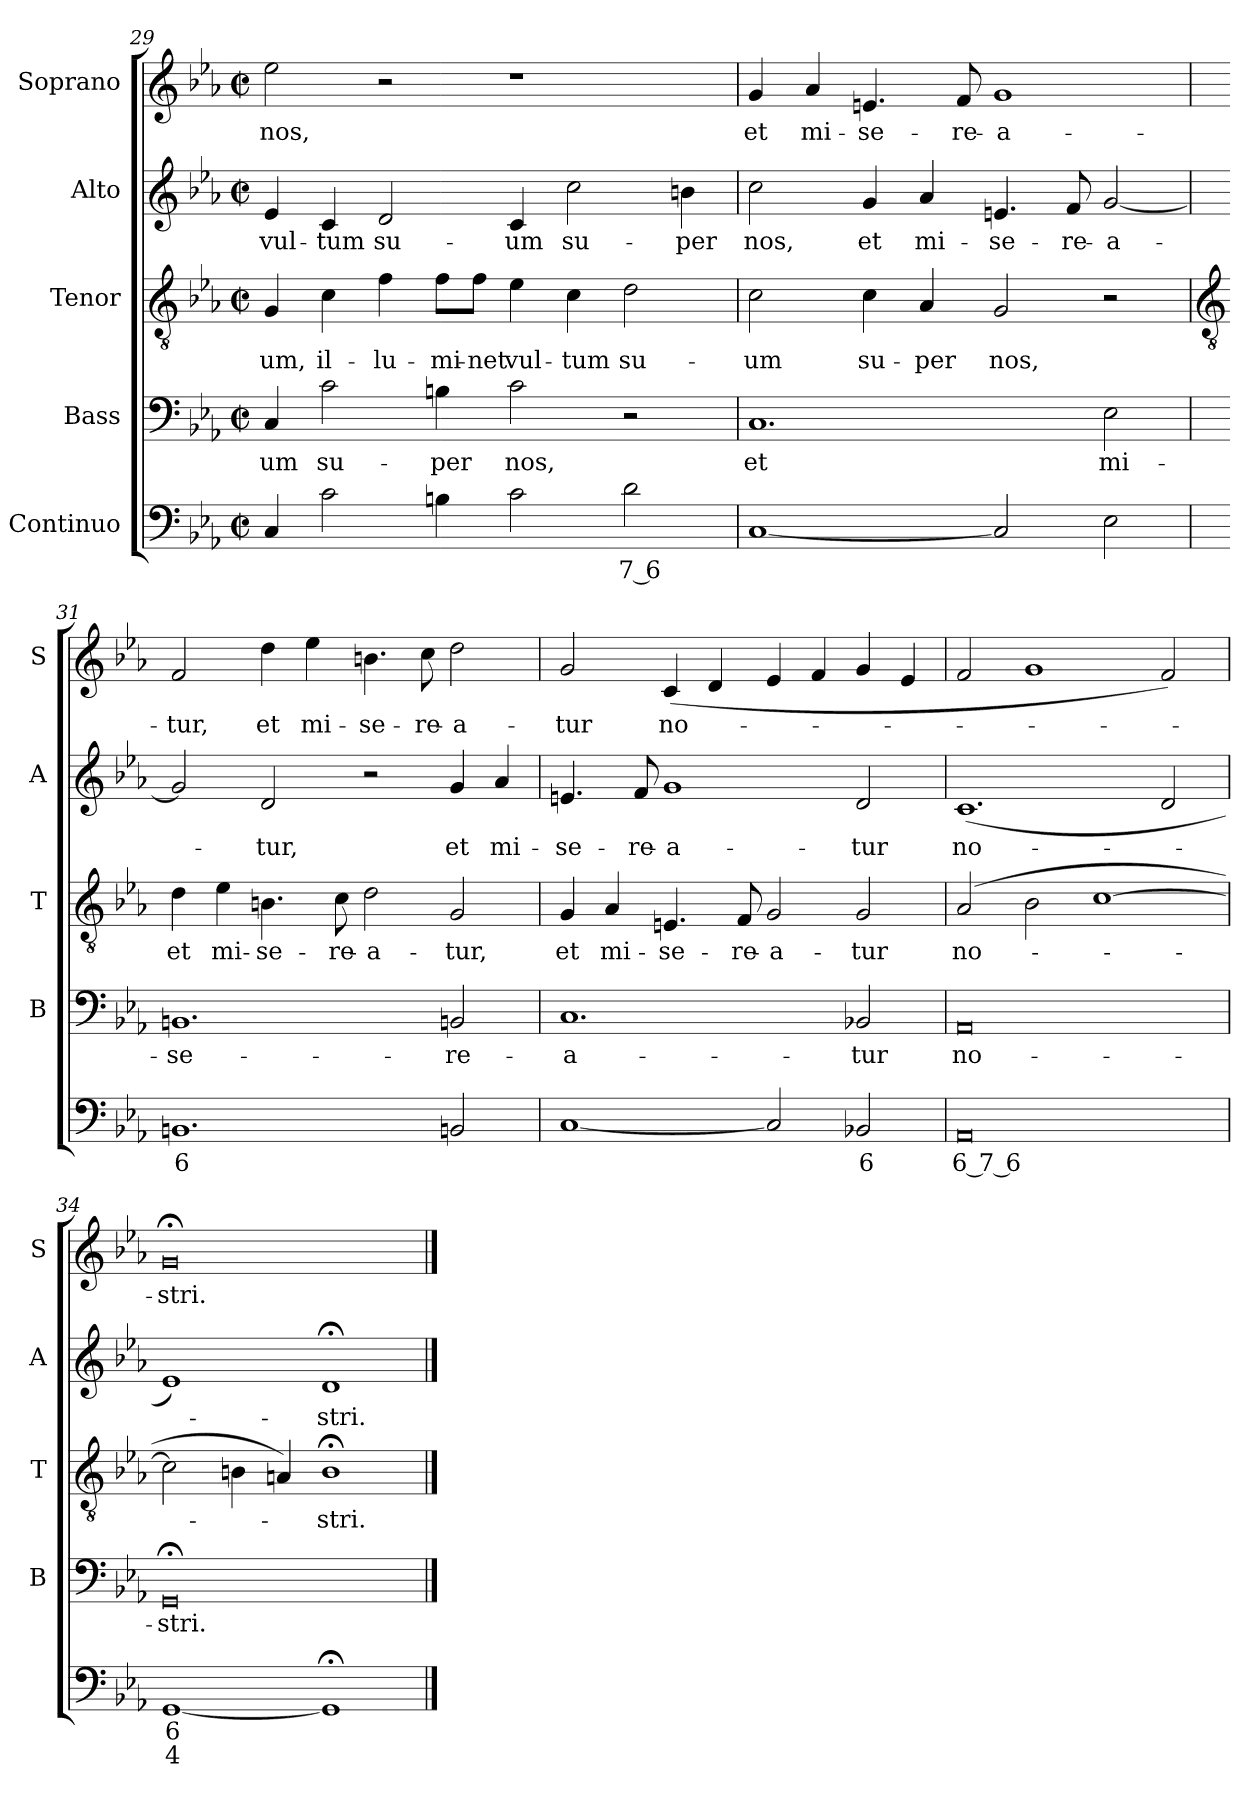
**kern	**text	**text	**kern	**text	**kern	**text	**kern	**text	**kern	**text
*part5	*part5	*part5	*part4	*part4	*part3	*part3	*part2	*part2	*part1	*part1
*staff5	*staff5	*staff5	*staff4	*staff4	*staff3	*staff3	*staff2	*staff2	*staff1	*staff1
*I"Continuo	*	*	*I"Bass	*	*I"Tenor	*	*I"Alto	*	*I"Soprano	*
*	*	*	*I'B	*	*I'T	*	*I'A	*	*I'S	*
*clefF4	*	*	*clefF4	*	*clefGv2	*	*clefG2	*	*clefG2	*
*k[b-e-a-]	*	*	*k[b-e-a-]	*	*k[b-e-a-]	*	*k[b-e-a-]	*	*k[b-e-a-]	*
*E-:	*	*	*E-:	*	*E-:	*	*E-:	*	*E-:	*
*M4/2	*	*	*M4/2	*	*M4/2	*	*M4/2	*	*M4/2	*
*met(c|)	*	*	*met(c|)	*	*met(c|)	*	*met(c|)	*	*met(c|)	*
=29	=29	=29	=29	=29	=29	=29	=29	=29	=29	=29
!	!	!	!	!LO:LY:b	!	!LO:LY:b	!	!LO:LY:b	!	!LO:LY:b
4C	.	.	4C	-um	4G	-um,	4e-	vul-	2ee-	nos,
!	!	!	!	!LO:LY:b	!	!LO:LY:b	!	!LO:LY:b	!	!
2c	.	.	2c	su-	4c	il-	4c	-tum	.	.
!	!	!	!	!	!	!LO:LY:b	!	!LO:LY:b	!	!
.	.	.	.	.	4f	-lu-	2d	su-	2r	.
!	!	!	!	!LO:LY:b	!	!LO:LY:b	!	!	!	!
4Bn	.	.	4Bn	-per	8f\L	-mi-	.	.	.	.
!	!	!	!	!	!	!LO:LY:b	!	!	!	!
.	.	.	.	.	8f\J	-net	.	.	.	.
!	!	!	!	!LO:LY:b	!	!LO:LY:b	!	!LO:LY:b	!	!
2c	.	.	2c	nos,	4e-	vul-	4c	-um	1r	.
!	!	!	!	!	!	!LO:LY:b	!	!LO:LY:b	!	!
.	.	.	.	.	4c	-tum	2cc	su-	.	.
!	!LO:LY:b	!	!	!	!	!LO:LY:b	!	!	!	!
2d	7 6	.	2r	.	2d	su-	.	.	.	.
!	!	!	!	!	!	!	!	!LO:LY:b	!	!
.	.	.	.	.	.	.	4bn	-per	.	.
=30	=30	=30	=30	=30	=30	=30	=30	=30	=30	=30
!	!	!	!	!LO:LY:b	!	!LO:LY:b	!	!LO:LY:b	!	!LO:LY:b
[1C	.	.	1.C	et	2c	-um	2cc	nos,	4g	et
!	!	!	!	!	!	!	!	!	!	!LO:LY:b
.	.	.	.	.	.	.	.	.	4a-/	mi-
!	!	!	!	!	!	!LO:LY:b	!	!LO:LY:b	!	!LO:LY:b
.	.	.	.	.	4c	su-	4g	et	4.en	-se-
!	!	!	!	!	!	!LO:LY:b	!	!LO:LY:b	!	!
.	.	.	.	.	4A-/	-per	4a-/	mi-	.	.
!	!	!	!	!	!	!	!	!	!	!LO:LY:b
.	.	.	.	.	.	.	.	.	8f	-re-
!	!	!	!	!	!	!LO:LY:b	!	!LO:LY:b	!	!LO:LY:b
2C]	.	.	.	.	2G	nos,	4.en	-se-	1g	-a-
!	!	!	!	!	!	!	!	!LO:LY:b	!	!
.	.	.	.	.	.	.	8f	-re-	.	.
!	!	!	!	!LO:LY:b	!	!	!	!LO:LY:b	!	!
2E-	.	.	2E-	mi-	2r	.	[2g	-a-	.	.
!!LO:LB:g=z
=31	=31	=31	=31	=31	=31	=31	=31	=31	=31	=31
*	*	*	*	*	*clefGv2	*	*	*	*	*
!	!LO:LY:b	!	!	!LO:LY:b	!	!LO:LY:b	!	!	!	!LO:LY:b
1.BBn	6	.	1.BBn	-se-	4d	et	2g]	.	2f	-tur,
!	!	!	!	!	!	!LO:LY:b	!	!	!	!
.	.	.	.	.	4e-	mi-	.	.	.	.
!	!	!	!	!	!	!LO:LY:b	!	!LO:LY:b	!	!LO:LY:b
.	.	.	.	.	4.Bn	-se-	2d	tur,	4dd	et
!	!	!	!	!	!	!	!	!	!	!LO:LY:b
.	.	.	.	.	.	.	.	.	4ee-	mi-
!	!	!	!	!	!	!LO:LY:b	!	!	!	!
.	.	.	.	.	8c	-re-	.	.	.	.
!	!	!	!	!	!	!LO:LY:b	!	!	!	!LO:LY:b
.	.	.	.	.	2d	-a-	2r	.	4.bn	-se-
!	!	!	!	!	!	!	!	!	!	!LO:LY:b
.	.	.	.	.	.	.	.	.	8cc	-re-
!	!	!	!	!LO:LY:b	!	!LO:LY:b	!	!LO:LY:b	!	!LO:LY:b
2BBn	.	.	2BBn	-re-	2G	-tur,	4g	et	2dd	-a-
!	!	!	!	!	!	!	!	!LO:LY:b	!	!
.	.	.	.	.	.	.	4a-/	mi-	.	.
=32	=32	=32	=32	=32	=32	=32	=32	=32	=32	=32
!	!	!	!	!LO:LY:b	!	!LO:LY:b	!	!LO:LY:b	!	!LO:LY:b
[1C/	.	.	1.C	-a-	4G	et	4.en	-se-	2g	-tur
!	!	!	!	!	!	!LO:LY:b	!	!	!	!
.	.	.	.	.	4A-/	mi-	.	.	.	.
!	!	!	!	!	!	!	!	!LO:LY:b	!	!
.	.	.	.	.	.	.	8f	-re-	.	.
!	!	!	!	!	!	!LO:LY:b	!	!LO:LY:b	!	!LO:LY:b
.	.	.	.	.	4.En	-se-	1g	-a-	(<4c	no-
.	.	.	.	.	.	.	.	.	4d	.
!	!	!	!	!	!	!LO:LY:b	!	!	!	!
.	.	.	.	.	8F	-re-	.	.	.	.
!	!	!	!	!	!	!LO:LY:b	!	!	!	!
2C/]	.	.	.	.	2G	-a-	.	.	4e-	.
.	.	.	.	.	.	.	.	.	4f	.
!	!LO:LY:b	!	!	!LO:LY:b	!	!LO:LY:b	!	!LO:LY:b	!	!
2BB-X	6	.	2BB-X	-tur	2G	-tur	2d	-tur	4g	.
.	.	.	.	.	.	.	.	.	4e-	.
=33	=33	=33	=33	=33	=33	=33	=33	=33	=33	=33
!	!LO:LY:b	!	!	!LO:LY:b	!	!LO:LY:b	!	!LO:LY:b	!	!
0AA-	6 7 6	.	0AA-	no-	(>2A-	no-	(<1.c	no-	2f	.
.	.	.	.	.	2B-	.	.	.	1g	.
.	.	.	.	.	[1c	.	.	.	.	.
.	.	.	.	.	.	.	2d	.	2f)	.
=34	=34	=34	=34	=34	=34	=34	=34	=34	=34	=34
!	!LO:LY:b	!LO:LY:b	!	!LO:LY:b	!	!	!	!	!	!LO:LY:b
[1GG	6	4	0GG;<	-stri.	2c]	.	1e-)	.	0g;<	stri.
.	.	.	.	.	4Bn	.	.	.	.	.
.	.	.	.	.	4An)	.	.	.	.	.
!	!	!	!	!	!	!LO:LY:b	!	!LO:LY:b	!	!
1GG;<]	.	.	.	.	1B;<	stri.	1d;<	stri.	.	.
==	==	==	==	==	==	==	==	==	==	==
*-	*-	*-	*-	*-	*-	*-	*-	*-	*-	*-
